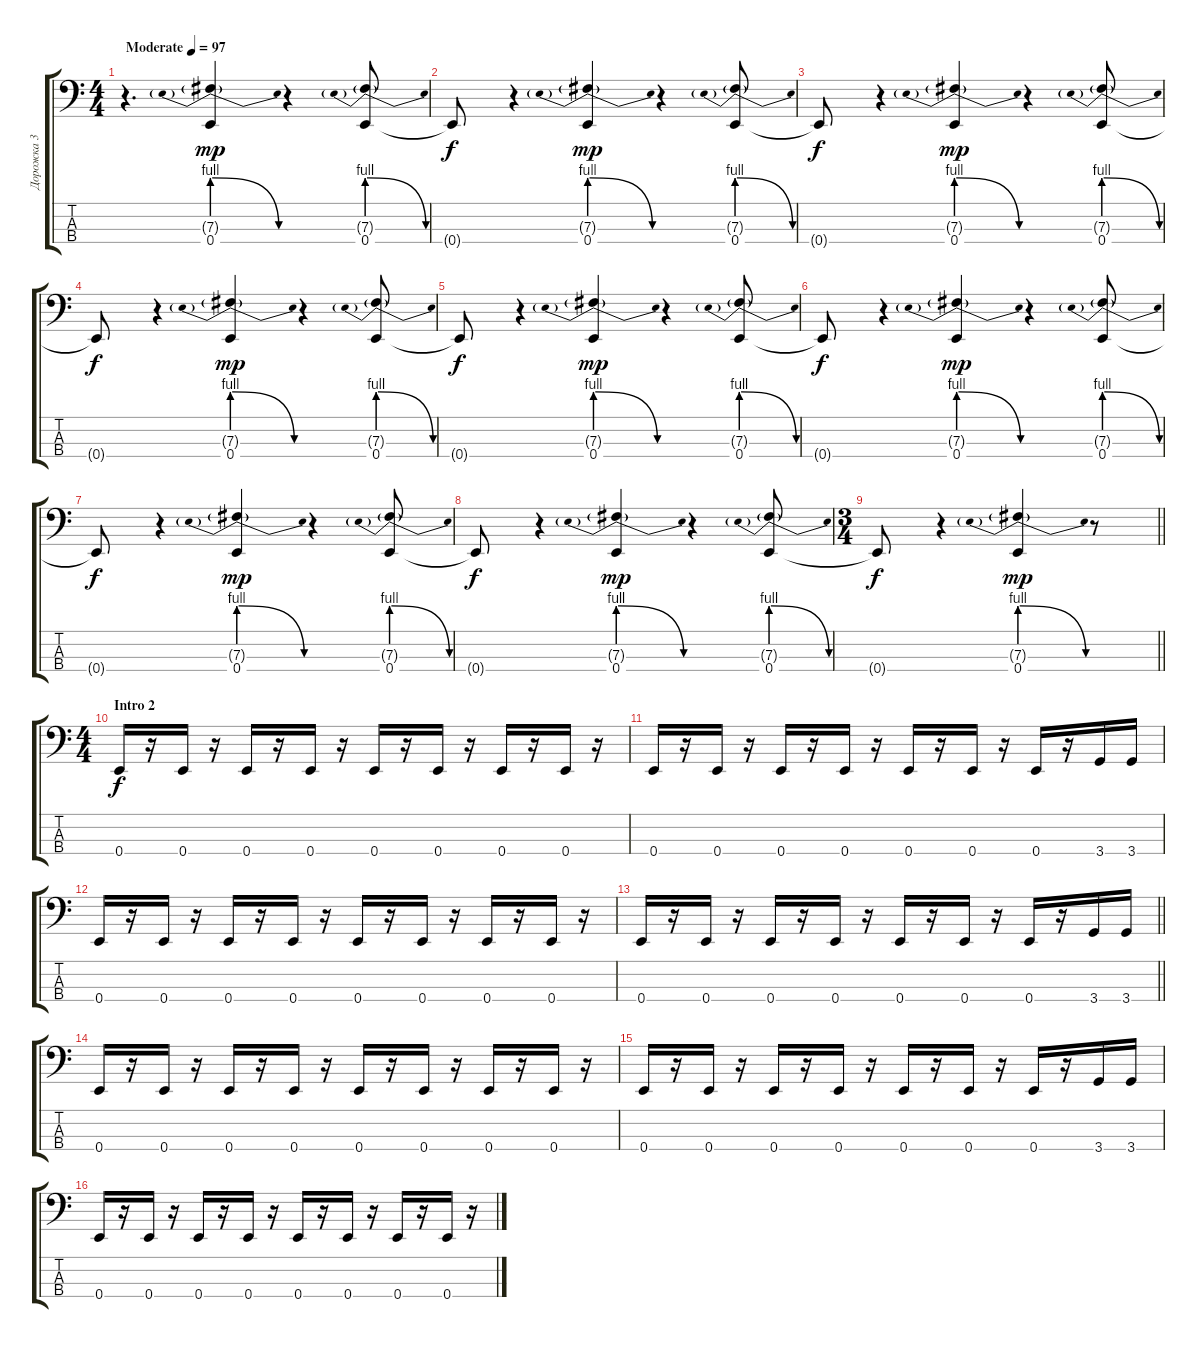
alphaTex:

\track ("Дорожка 3" "Дорожка 3") {instrument electricbassfinger}
\staff {score tabs}
\tuning (G2 D2 A1 E1) {hide}
\ts (4 4)
\section ("" "")
\tempo (97 "Moderate")
\clef f4
\ks c
r.4{d dy mp instrument electricbassfinger} (7.3{be (prebendrelease 0 4 60 0) g} 0.4).4 r.4 (7.3{be (prebendrelease 0 4 60 0) g} 0.4).8 |
0.4{t}.8{dy f} r.4 (7.3{be (prebendrelease 0 4 60 0) g} 0.4).4{dy mp} r.4 (7.3{be (prebendrelease 0 4 60 0) g} 0.4).8 |
0.4{t}.8{dy f} r.4 (7.3{be (prebendrelease 0 4 60 0) g} 0.4).4{dy mp} r.4 (7.3{be (prebendrelease 0 4 60 0) g} 0.4).8 |
0.4{t}.8{dy f} r.4 (7.3{be (prebendrelease 0 4 60 0) g} 0.4).4{dy mp} r.4 (7.3{be (prebendrelease 0 4 60 0) g} 0.4).8 |
0.4{t}.8{dy f} r.4 (7.3{be (prebendrelease 0 4 60 0) g} 0.4).4{dy mp} r.4 (7.3{be (prebendrelease 0 4 60 0) g} 0.4).8 |
0.4{t}.8{dy f} r.4 (7.3{be (prebendrelease 0 4 60 0) g} 0.4).4{dy mp} r.4 (7.3{be (prebendrelease 0 4 60 0) g} 0.4).8 |
0.4{t}.8{dy f} r.4 (7.3{be (prebendrelease 0 4 60 0) g} 0.4).4{dy mp} r.4 (7.3{be (prebendrelease 0 4 60 0) g} 0.4).8 |
0.4{t}.8{dy f} r.4 (7.3{be (prebendrelease 0 4 60 0) g} 0.4).4{dy mp} r.4 (7.3{be (prebendrelease 0 4 60 0) g} 0.4).8 |
\ts (3 4)
\barLineRight lightlight
0.4{t}.8{dy f} r.4 (7.3{be (prebendrelease 0 4 60 0) g} 0.4).4{dy mp} r.8 |
\ts (4 4)
\section ("" "Intro 2")
0.4.16{dy f} r.16 0.4.16 r.16 0.4.16 r.16 0.4.16 r.16 0.4.16 r.16 0.4.16 r.16 0.4.16 r.16 0.4.16 r.16 |
0.4.16 r.16 0.4.16 r.16 0.4.16 r.16 0.4.16 r.16 0.4.16 r.16 0.4.16 r.16 0.4.16 r.16 3.4.16 3.4.16 |
0.4.16 r.16 0.4.16 r.16 0.4.16 r.16 0.4.16 r.16 0.4.16 r.16 0.4.16 r.16 0.4.16 r.16 0.4.16 r.16 |
\barLineRight lightlight
0.4.16 r.16 0.4.16 r.16 0.4.16 r.16 0.4.16 r.16 0.4.16 r.16 0.4.16 r.16 0.4.16 r.16 3.4.16 3.4.16 |
\section ("" "")
0.4.16 r.16 0.4.16 r.16 0.4.16 r.16 0.4.16 r.16 0.4.16 r.16 0.4.16 r.16 0.4.16 r.16 0.4.16 r.16 |
0.4.16 r.16 0.4.16 r.16 0.4.16 r.16 0.4.16 r.16 0.4.16 r.16 0.4.16 r.16 0.4.16 r.16 3.4.16 3.4.16 |
0.4.16 r.16 0.4.16 r.16 0.4.16 r.16 0.4.16 r.16 0.4.16 r.16 0.4.16 r.16 0.4.16 r.16 0.4.16 r.16
